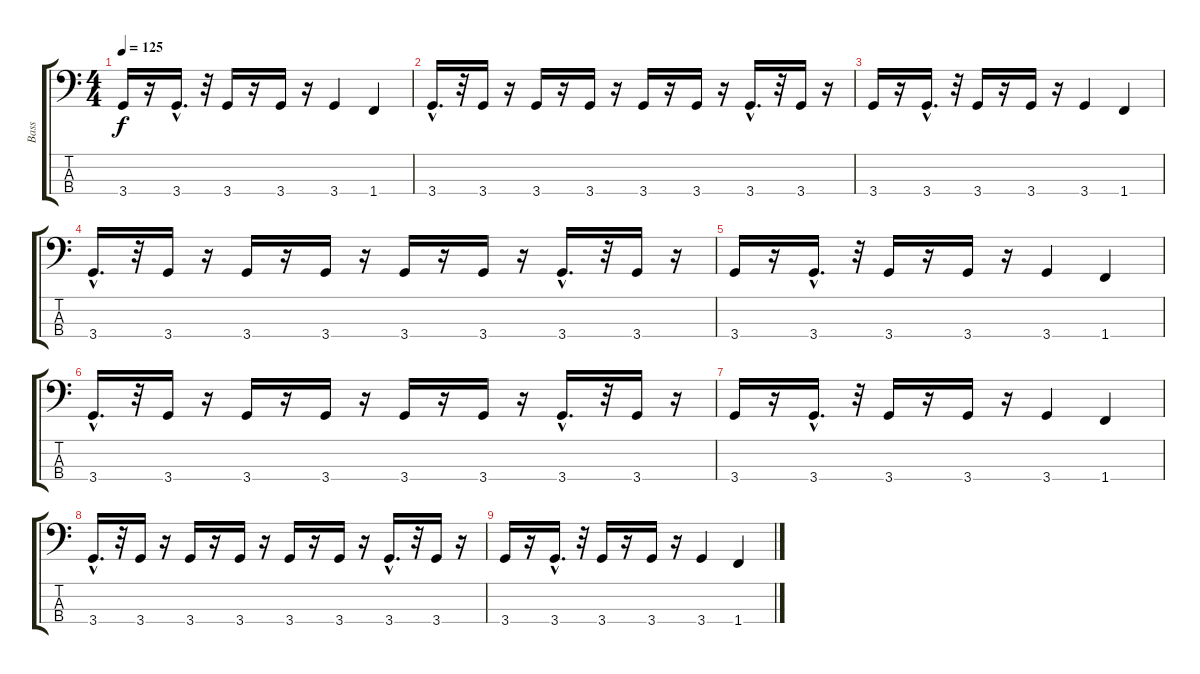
\track ("Bass" "Bass") {instrument electricbasspick}
\staff {score tabs}
\tuning (G2 D2 A1 E1) {hide}
\ts (4 4)
\tempo 125
\clef f4
\ks c
3.4.16{dy f} r.16 3.4{hac}.16{d} r.32 3.4.16 r.16 3.4.16 r.16 3.4.4 1.4.4 |
3.4{hac}.16{d} r.32 3.4.16 r.16 3.4.16 r.16 3.4.16 r.16 3.4.16 r.16 3.4.16 r.16 3.4{hac}.16{d} r.32 3.4.16 r.16 |
3.4.16 r.16 3.4{hac}.16{d} r.32 3.4.16 r.16 3.4.16 r.16 3.4.4 1.4.4 |
3.4{hac}.16{d} r.32 3.4.16 r.16 3.4.16 r.16 3.4.16 r.16 3.4.16 r.16 3.4.16 r.16 3.4{hac}.16{d} r.32 3.4.16 r.16 |
3.4.16 r.16 3.4{hac}.16{d} r.32 3.4.16 r.16 3.4.16 r.16 3.4.4 1.4.4 |
3.4{hac}.16{d} r.32 3.4.16 r.16 3.4.16 r.16 3.4.16 r.16 3.4.16 r.16 3.4.16 r.16 3.4{hac}.16{d} r.32 3.4.16 r.16 |
3.4.16 r.16 3.4{hac}.16{d} r.32 3.4.16 r.16 3.4.16 r.16 3.4.4 1.4.4 |
3.4{hac}.16{d} r.32 3.4.16 r.16 3.4.16 r.16 3.4.16 r.16 3.4.16 r.16 3.4.16 r.16 3.4{hac}.16{d} r.32 3.4.16 r.16 |
3.4.16 r.16 3.4{hac}.16{d} r.32 3.4.16 r.16 3.4.16 r.16 3.4.4 1.4.4
